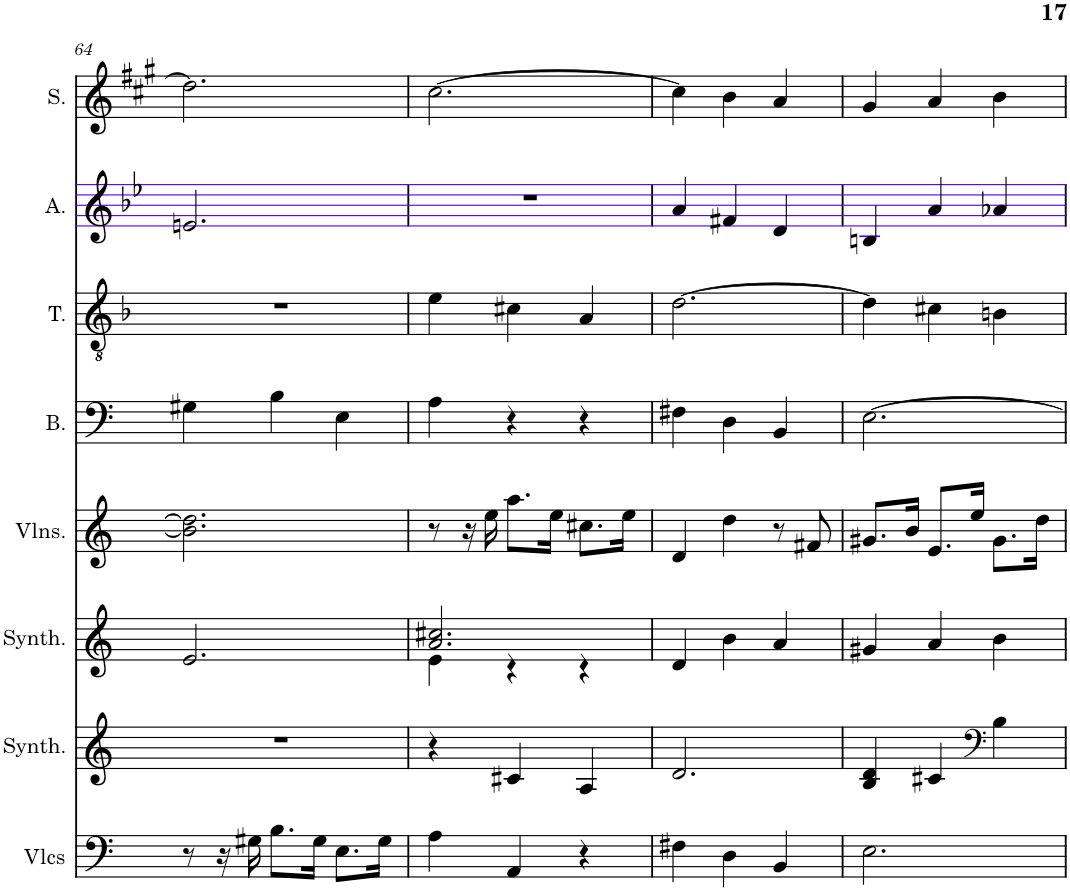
**kern	**kern	**kern	**kern	**kern	**kern	**kern	**kern
*part8	*part7	*part6	*part5	*part4	*part3	*part2	*part1
*staff8	*staff7	*staff6	*staff5	*staff4	*staff3	*staff2	*staff1
*I"Violoncelles, D'Bass/Strings, etc	*I"Synthétiseur d'instruments à cordes, Synth strings, etc	*I"Synthétiseur d'instruments à cordes, Synth strings 2	*I"Violons, 1st violins	*I"Basse	*I"Ténor	*I"Alto	*I"Soprano
*I'Vlcs	*I'Synth.	*I'Synth.	*I'Vlns.	*I'B.	*I'T.	*I'A.	*I'S.
!!LO:PB:g=z
*clefF4	*clefF4	*clefG2	*clefG2	*clefF4	*clefGv2	*clefG2	*clefG2
*k[]	*k[]	*k[]	*k[]	*k[]	*k[b-]	*k[b-e-]	*k[f#c#g#]
*M3/4	*M3/4	*M3/4	*M3/4	*M3/4	*M3/4	*M3/4	*M3/4
=64	=64	=64	=64	=64	=64	=64	=64
8r	2.r	2.e/	2.b\] 2.dd\]	4G#X\	2.r	2.en/	2.dd\]
16r	.	.	.	.	.	.	.
16G#X\	.	.	.	.	.	.	.
8.B\L	.	.	.	4B\	.	.	.
16G#\Jk	.	.	.	.	.	.	.
8.E\L	.	.	.	4E\	.	.	.
16G#\Jk	.	.	.	.	.	.	.
=65	=65	=65	=65	=65	=65	=65	=65
*	*	*^	*	*	*	*	*
4A\	4r	2.a/ 2.cc#X/	4e\	8r	4A\	4e\	2.r	[2.cc#\
.	.	.	.	16r	.	.	.	.
.	.	.	.	16ee\	.	.	.	.
4AA/	4c#X/	.	4r	8.aa\L	4r	4c#X\	.	.
.	.	.	.	16ee\Jk	.	.	.	.
4r	4A/	.	4r	8.cc#X\L	4r	4A/	.	.
.	.	.	.	16ee\Jk	.	.	.	.
*	*	*v	*v	*	*	*	*	*
=66	=66	=66	=66	=66	=66	=66	=66
4F#X\	2.d/	4d/	4d/	4F#X\	[2.d\	4a/	4cc#\]
4D\	.	4b\	4dd\	4D\	.	4f#X/	4b\
4BB/	.	4a/	8r	4BB/	.	4d/	4a/
.	.	.	8f#X/	.	.	.	.
=67	=67	=67	=67	=67	=67	=67	=67
2.E\	4B/ 4d/	4g#X/	8.g#X/L	[2.E\	4d\]	4Bn/	4g#/
.	.	.	16b/Jk	.	.	.	.
.	4c#X/	4a/	8.e/L	.	4c#X\	4a/	4a/
.	.	.	16ee/Jk	.	.	.	.
*	*clefF4	*	*	*	*	*	*
.	4B\	4b\	8.g#\L	.	4Bn\	4a-X/	4b\
.	.	.	16dd\Jk	.	.	.	.
=	=	=	=	=	=	=	=
*-	*-	*-	*-	*-	*-	*-	*-
